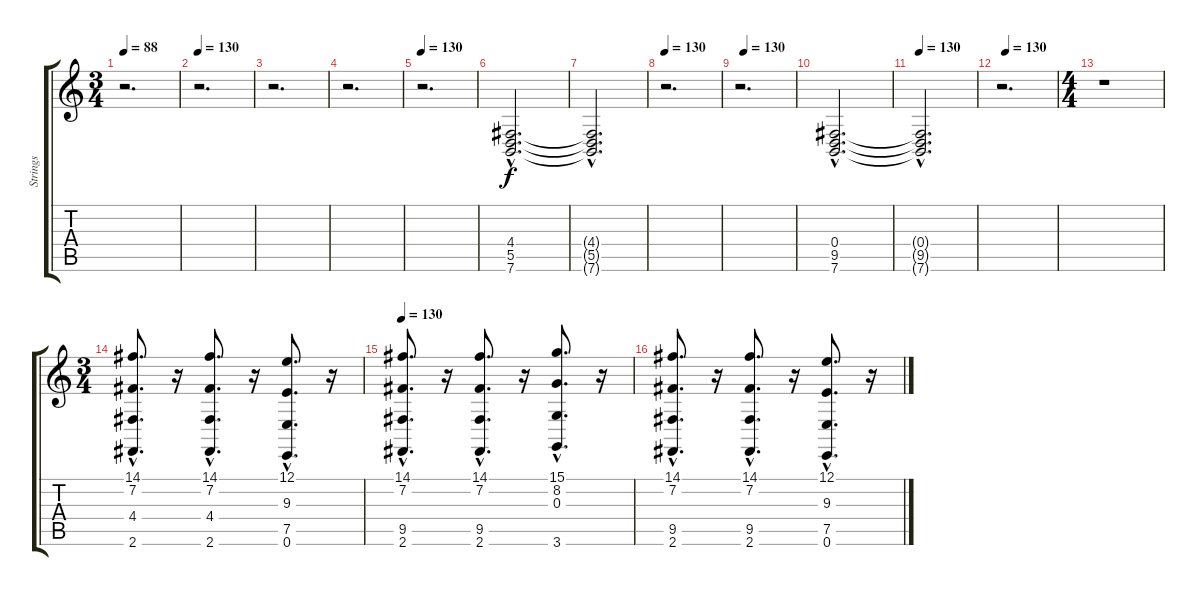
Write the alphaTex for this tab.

\track ("Strings" "Strings") {instrument tremolostrings}
\staff {score tabs}
\tuning (E4 B3 G3 D3 A2 E2) {hide}
\ts (3 4)
\tempo 88
\tempo 130
\tempo 88
\clef g2
\ks c
r.2{d dy f instrument tremolostrings} |
\tempo 130
r.2{d} |
r.2{d} |
r.2{d} |
\tempo 130
r.2{d} |
(4.4{hac} 5.5{hac} 7.6{hac}).2{d} |
(4.4{hac t} 5.5{hac t} 7.6{hac t}).2{d} |
\tempo 130
r.2{d} |
\tempo (130 0.08333333333333333)
r.2{d} |
(0.4{hac} 9.5{hac} 7.6{hac}).2{d} |
\tempo 130
(0.4{hac t} 9.5{hac t} 7.6{hac t}).2{d} |
\tempo (130 0.08333333333333333)
r.2{d} |
\ts (4 4)
r.1 |
\ts (3 4)
(14.1{hac} 7.2{hac} 4.4{hac} 2.6{hac}).8{d} r.16 (14.1{hac} 7.2{hac} 4.4{hac} 2.6{hac}).8{d} r.16 (12.1{hac} 9.3{hac} 7.5{hac} 0.6{hac}).8{d} r.16 |
\tempo 130
(14.1{hac} 7.2{hac} 9.5{hac} 2.6{hac}).8{d} r.16 (14.1{hac} 7.2{hac} 9.5{hac} 2.6{hac}).8{d} r.16 (15.1{hac} 8.2{hac} 0.3{hac} 3.6{hac}).8{d} r.16 |
(14.1{hac} 7.2{hac} 9.5{hac} 2.6{hac}).8{d} r.16 (14.1{hac} 7.2{hac} 9.5{hac} 2.6{hac}).8{d} r.16 (12.1{hac} 9.3{hac} 7.5{hac} 0.6{hac}).8{d} r.16
